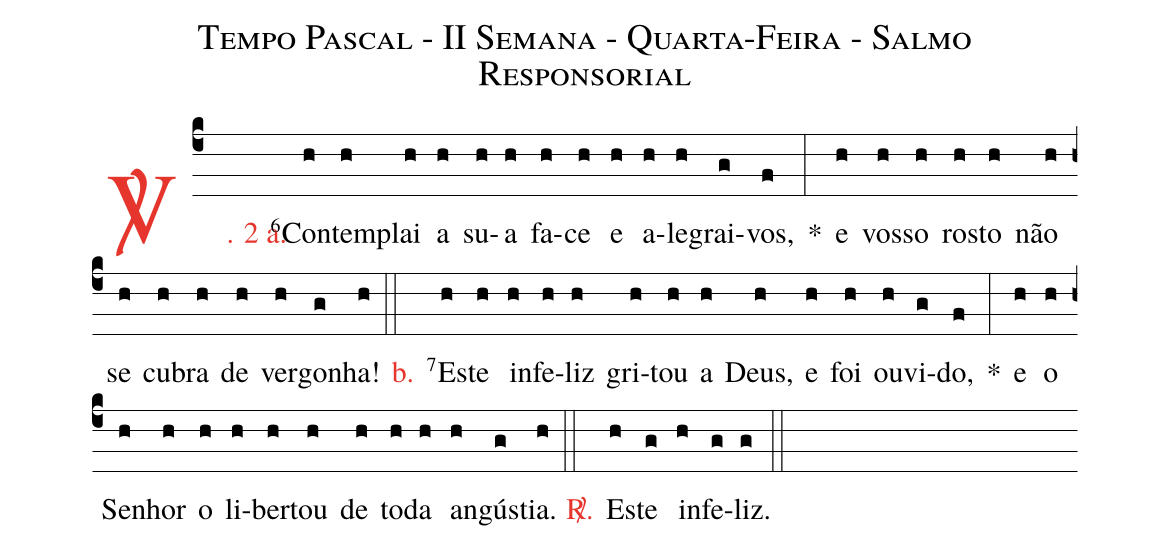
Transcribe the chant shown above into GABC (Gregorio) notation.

name: Tempo Pascal - II Semana - Quarta-Feira - Salmo Responsorial;
%%
(c4)

<c><sp>V/</sp>. 2 a.</c>() <v>\VSup{6}</v>Con(h)tem(h)plai(h) a(h) su(h)a(h) fa(h)ce(h) e(h) a(h)le(h)grai-(g)vos,(f) *(:)
e(h) vos(h)so(h) ros(h)to(h) não(h) se(h) cu(h)bra(h) de(h) ver(h)go(g)nha!(h)

(::)

<nlba><c>b.</c>() <v>\VSup{7}</v>Es</nlba>(h)te(h) in(h)fe(h)liz(h) gri(h)tou(h) a(h) Deus,(h) e(h) foi(h) ou(h)vi(g)do,(f) *(:)
e(h) o(h) Se(h)nhor(h) o(h) li(h)ber(h)tou(h) de(h) to(h)da(h) an(h)gús(g)tia.(h)

(::)

<nlba><c><sp>R/</sp>.</c>() Es</nlba>(h)te(g) in(h)fe(g)liz.(g)

(::)
